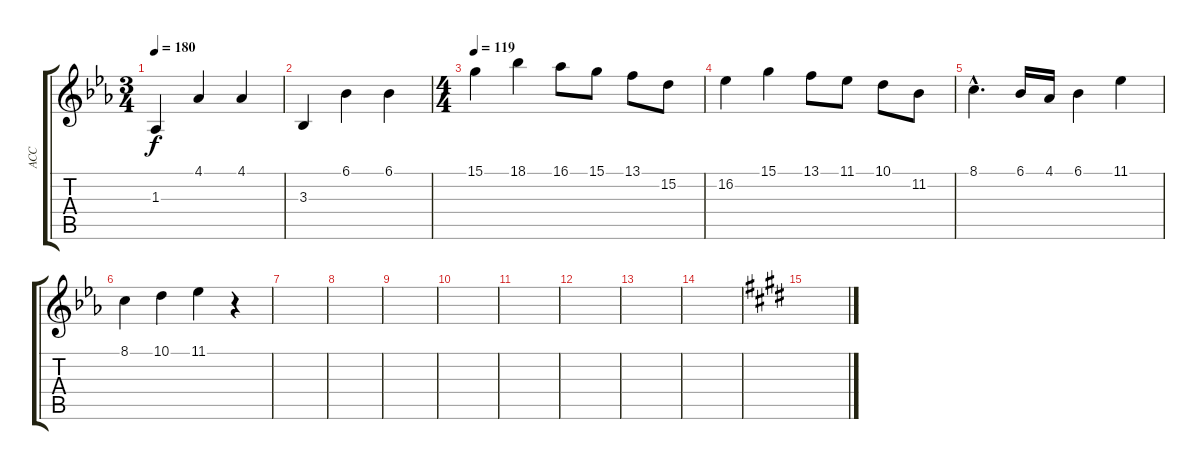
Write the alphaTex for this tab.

\track ("ACC" "ACC") {instrument accordion}
\staff {score tabs}
\tuning (E4 B3 G3 D3 A2 E2) {hide}
\ts (3 4)
\tempo 180
\clef g2
\ks eb
1.3.4{dy f} 4.1.4 4.1.4 |
3.3.4 6.1.4 6.1.4 |
\ts (4 4)
\tempo 119
15.1.4 18.1.4 16.1.8 15.1.8 13.1.8 15.2.8 |
16.2.4 15.1.4 13.1.8 11.1.8 10.1.8 11.2.8 |
8.1{hac}.4{d} 6.1.16 4.1.16 6.1.4 11.1.4 |
8.1.4 10.1.4 11.1.4 r.4 |
|
|
|
|
|
|
|
|
\ks e
